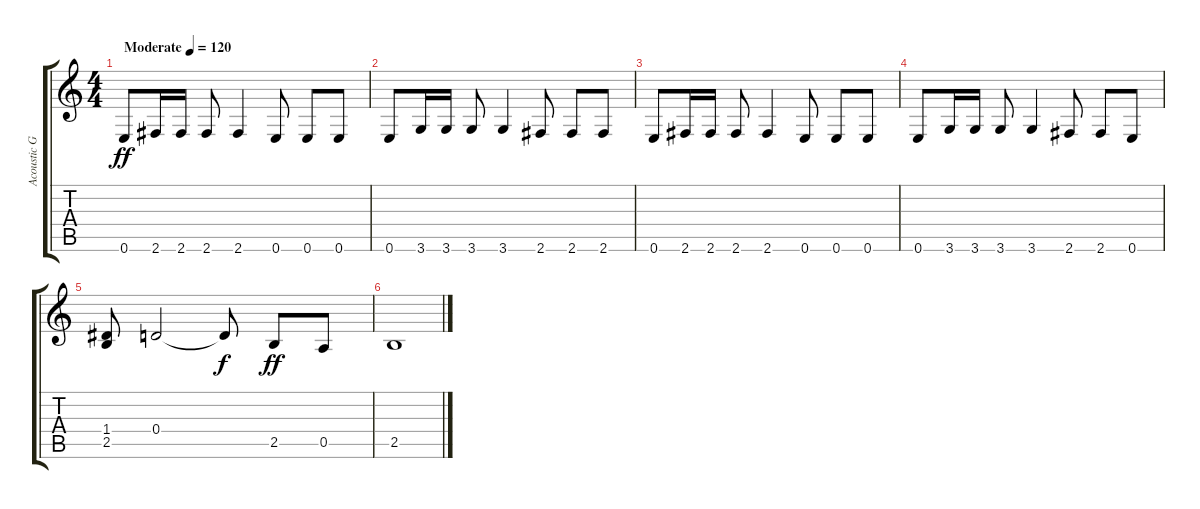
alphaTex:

\track ("Acoustic Guitar (nylon)" "Acoustic G") {instrument acousticguitarnylon}
\staff {score tabs}
\tuning (E4 B3 G3 D3 A2 E2) {hide}
\ts (4 4)
\tempo (120 "Moderate")
\clef g2
\ks c
0.6.8{dy ff instrument acousticguitarnylon} 2.6.16 2.6.16 2.6.8 2.6.4 0.6.8 0.6.8 0.6.8 |
0.6.8 3.6.16 3.6.16 3.6.8 3.6.4 2.6.8 2.6.8 2.6.8 |
0.6.8 2.6.16 2.6.16 2.6.8 2.6.4 0.6.8 0.6.8 0.6.8 |
0.6.8 3.6.16 3.6.16 3.6.8 3.6.4 2.6.8 2.6.8 0.6.8 |
(1.4 2.5).8 0.4.2 0.4{t}.8{dy f} 2.5.8{dy ff} 0.5.8 |
2.5.1
